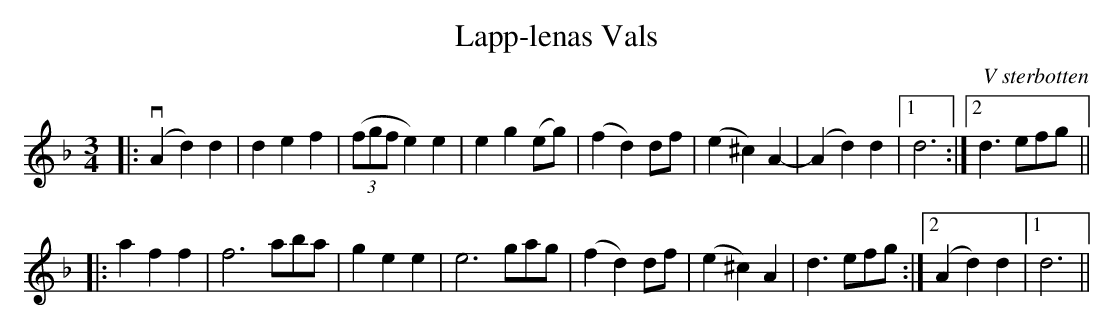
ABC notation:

X:1
T:Lapp-lenas Vals
O:V sterbotten
M:3/4
L:1/4
K:Dm
|: v(Ad) d | def |(3(f/g/f/ e)e | eg (e/g/) | (fd) d/f/ | (e^c)A- |(Ad)d |1 d3 :|2 d3/ e/f/g/ ||
|:aff | f3 a/b/a/ | gee |e3 g/a/g/ | (fd) d/f/ | (e^c)A- |d3/ e/f/g/ :|2 (Ad)d |1 d3 ||
